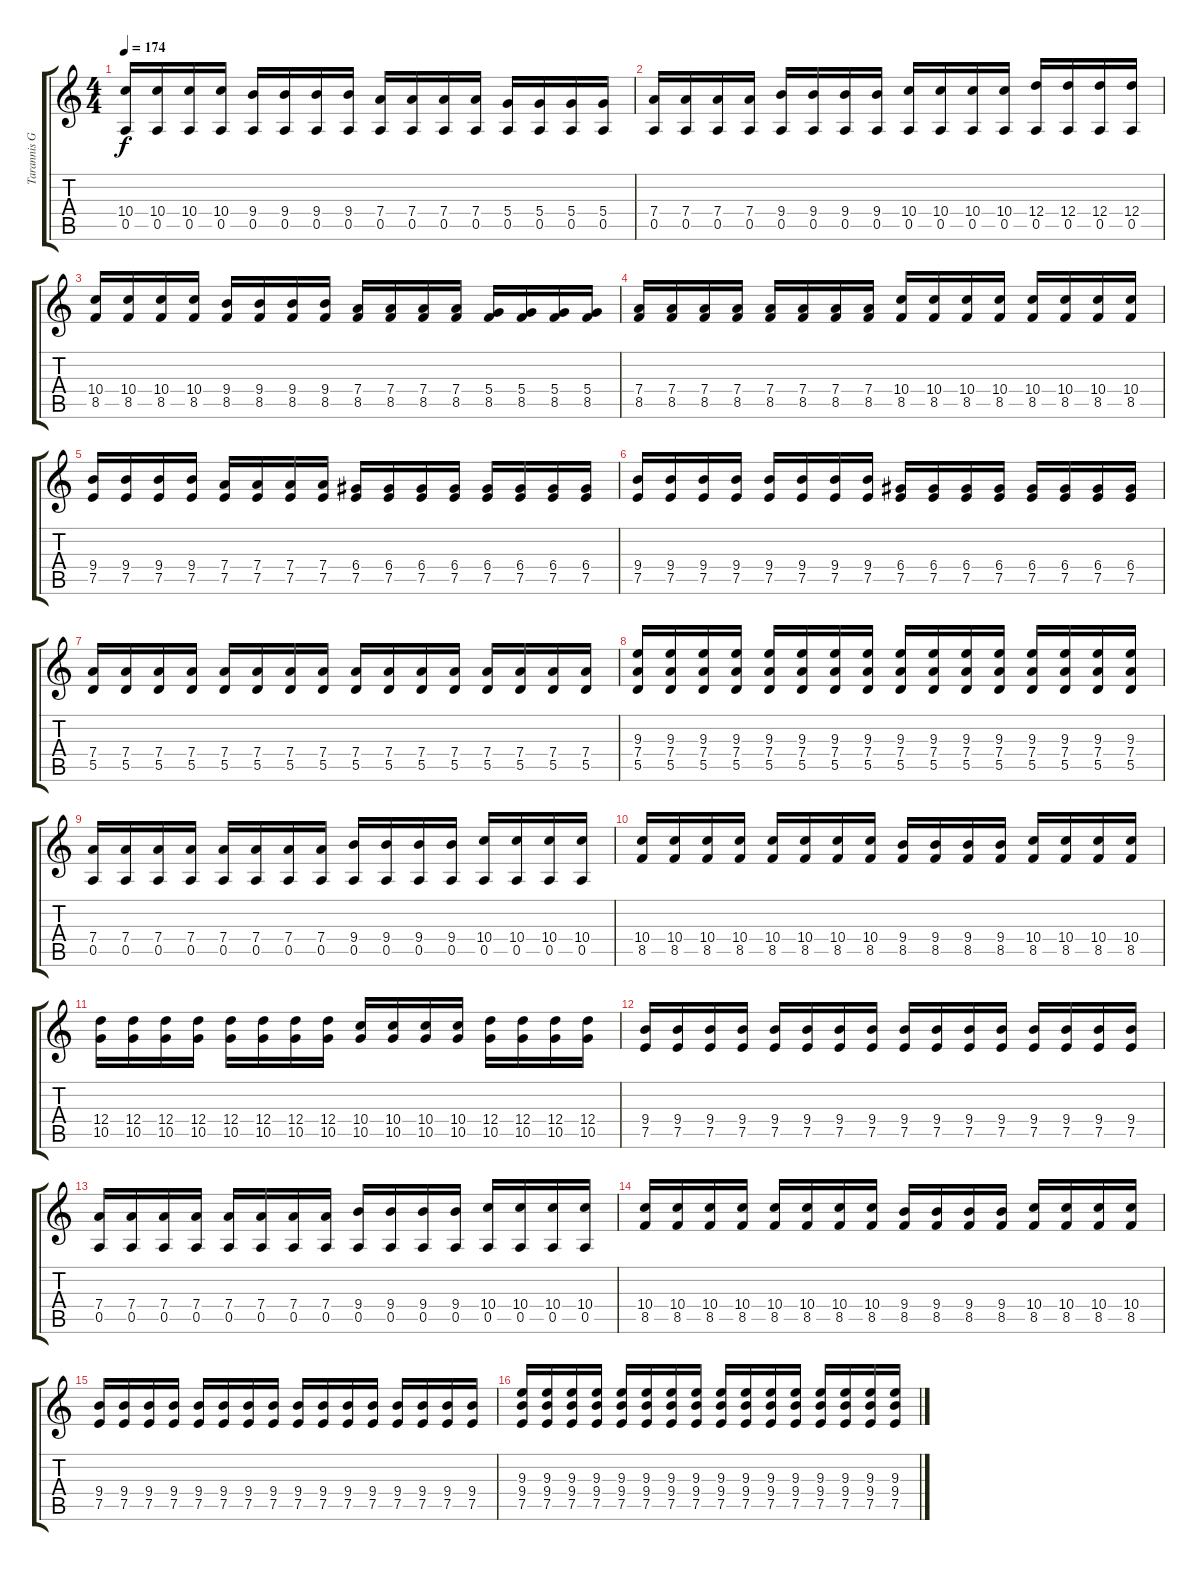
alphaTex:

\track ("Tarannis Guitar 2" "Tarannis G") {instrument overdrivenguitar}
\staff {score tabs}
\tuning (E4 B3 G3 D3 A2 E2) {hide}
\ts (4 4)
\tempo 174
\clef g2
\ks c
(10.4 0.5).16{dy f} (10.4 0.5).16 (10.4 0.5).16 (10.4 0.5).16 (9.4 0.5).16 (9.4 0.5).16 (9.4 0.5).16 (9.4 0.5).16 (7.4 0.5).16 (7.4 0.5).16 (7.4 0.5).16 (7.4 0.5).16 (5.4 0.5).16 (5.4 0.5).16 (5.4 0.5).16 (5.4 0.5).16 |
(7.4 0.5).16 (7.4 0.5).16 (7.4 0.5).16 (7.4 0.5).16 (9.4 0.5).16 (9.4 0.5).16 (9.4 0.5).16 (9.4 0.5).16 (10.4 0.5).16 (10.4 0.5).16 (10.4 0.5).16 (10.4 0.5).16 (12.4 0.5).16 (12.4 0.5).16 (12.4 0.5).16 (12.4 0.5).16 |
(10.4 8.5).16 (10.4 8.5).16 (10.4 8.5).16 (10.4 8.5).16 (9.4 8.5).16 (9.4 8.5).16 (9.4 8.5).16 (9.4 8.5).16 (7.4 8.5).16 (7.4 8.5).16 (7.4 8.5).16 (7.4 8.5).16 (5.4 8.5).16 (5.4 8.5).16 (5.4 8.5).16 (5.4 8.5).16 |
(7.4 8.5).16 (7.4 8.5).16 (7.4 8.5).16 (7.4 8.5).16 (7.4 8.5).16 (7.4 8.5).16 (7.4 8.5).16 (7.4 8.5).16 (10.4 8.5).16 (10.4 8.5).16 (10.4 8.5).16 (10.4 8.5).16 (10.4 8.5).16 (10.4 8.5).16 (10.4 8.5).16 (10.4 8.5).16 |
(9.4 7.5).16 (9.4 7.5).16 (9.4 7.5).16 (9.4 7.5).16 (7.4 7.5).16 (7.4 7.5).16 (7.4 7.5).16 (7.4 7.5).16 (6.4 7.5).16 (6.4 7.5).16 (6.4 7.5).16 (6.4 7.5).16 (6.4 7.5).16 (6.4 7.5).16 (6.4 7.5).16 (6.4 7.5).16 |
(9.4 7.5).16 (9.4 7.5).16 (9.4 7.5).16 (9.4 7.5).16 (9.4 7.5).16 (9.4 7.5).16 (9.4 7.5).16 (9.4 7.5).16 (6.4 7.5).16 (6.4 7.5).16 (6.4 7.5).16 (6.4 7.5).16 (6.4 7.5).16 (6.4 7.5).16 (6.4 7.5).16 (6.4 7.5).16 |
(7.4 5.5).16 (7.4 5.5).16 (7.4 5.5).16 (7.4 5.5).16 (7.4 5.5).16 (7.4 5.5).16 (7.4 5.5).16 (7.4 5.5).16 (7.4 5.5).16 (7.4 5.5).16 (7.4 5.5).16 (7.4 5.5).16 (7.4 5.5).16 (7.4 5.5).16 (7.4 5.5).16 (7.4 5.5).16 |
(9.3 7.4 5.5).16 (9.3 7.4 5.5).16 (9.3 7.4 5.5).16 (9.3 7.4 5.5).16 (9.3 7.4 5.5).16 (9.3 7.4 5.5).16 (9.3 7.4 5.5).16 (9.3 7.4 5.5).16 (9.3 7.4 5.5).16 (9.3 7.4 5.5).16 (9.3 7.4 5.5).16 (9.3 7.4 5.5).16 (9.3 7.4 5.5).16 (9.3 7.4 5.5).16 (9.3 7.4 5.5).16 (9.3 7.4 5.5).16 |
(7.4 0.5).16 (7.4 0.5).16 (7.4 0.5).16 (7.4 0.5).16 (7.4 0.5).16 (7.4 0.5).16 (7.4 0.5).16 (7.4 0.5).16 (9.4 0.5).16 (9.4 0.5).16 (9.4 0.5).16 (9.4 0.5).16 (10.4 0.5).16 (10.4 0.5).16 (10.4 0.5).16 (10.4 0.5).16 |
(10.4 8.5).16 (10.4 8.5).16 (10.4 8.5).16 (10.4 8.5).16 (10.4 8.5).16 (10.4 8.5).16 (10.4 8.5).16 (10.4 8.5).16 (9.4 8.5).16 (9.4 8.5).16 (9.4 8.5).16 (9.4 8.5).16 (10.4 8.5).16 (10.4 8.5).16 (10.4 8.5).16 (10.4 8.5).16 |
(12.4 10.5).16 (12.4 10.5).16 (12.4 10.5).16 (12.4 10.5).16 (12.4 10.5).16 (12.4 10.5).16 (12.4 10.5).16 (12.4 10.5).16 (10.4 10.5).16 (10.4 10.5).16 (10.4 10.5).16 (10.4 10.5).16 (12.4 10.5).16 (12.4 10.5).16 (12.4 10.5).16 (12.4 10.5).16 |
(9.4 7.5).16 (9.4 7.5).16 (9.4 7.5).16 (9.4 7.5).16 (9.4 7.5).16 (9.4 7.5).16 (9.4 7.5).16 (9.4 7.5).16 (9.4 7.5).16 (9.4 7.5).16 (9.4 7.5).16 (9.4 7.5).16 (9.4 7.5).16 (9.4 7.5).16 (9.4 7.5).16 (9.4 7.5).16 |
(7.4 0.5).16 (7.4 0.5).16 (7.4 0.5).16 (7.4 0.5).16 (7.4 0.5).16 (7.4 0.5).16 (7.4 0.5).16 (7.4 0.5).16 (9.4 0.5).16 (9.4 0.5).16 (9.4 0.5).16 (9.4 0.5).16 (10.4 0.5).16 (10.4 0.5).16 (10.4 0.5).16 (10.4 0.5).16 |
(10.4 8.5).16 (10.4 8.5).16 (10.4 8.5).16 (10.4 8.5).16 (10.4 8.5).16 (10.4 8.5).16 (10.4 8.5).16 (10.4 8.5).16 (9.4 8.5).16 (9.4 8.5).16 (9.4 8.5).16 (9.4 8.5).16 (10.4 8.5).16 (10.4 8.5).16 (10.4 8.5).16 (10.4 8.5).16 |
(9.4 7.5).16 (9.4 7.5).16 (9.4 7.5).16 (9.4 7.5).16 (9.4 7.5).16 (9.4 7.5).16 (9.4 7.5).16 (9.4 7.5).16 (9.4 7.5).16 (9.4 7.5).16 (9.4 7.5).16 (9.4 7.5).16 (9.4 7.5).16 (9.4 7.5).16 (9.4 7.5).16 (9.4 7.5).16 |
(9.3 9.4 7.5).16 (9.3 9.4 7.5).16 (9.3 9.4 7.5).16 (9.3 9.4 7.5).16 (9.3 9.4 7.5).16 (9.3 9.4 7.5).16 (9.3 9.4 7.5).16 (9.3 9.4 7.5).16 (9.3 9.4 7.5).16 (9.3 9.4 7.5).16 (9.3 9.4 7.5).16 (9.3 9.4 7.5).16 (9.3 9.4 7.5).16 (9.3 9.4 7.5).16 (9.3 9.4 7.5).16 (9.3 9.4 7.5).16
